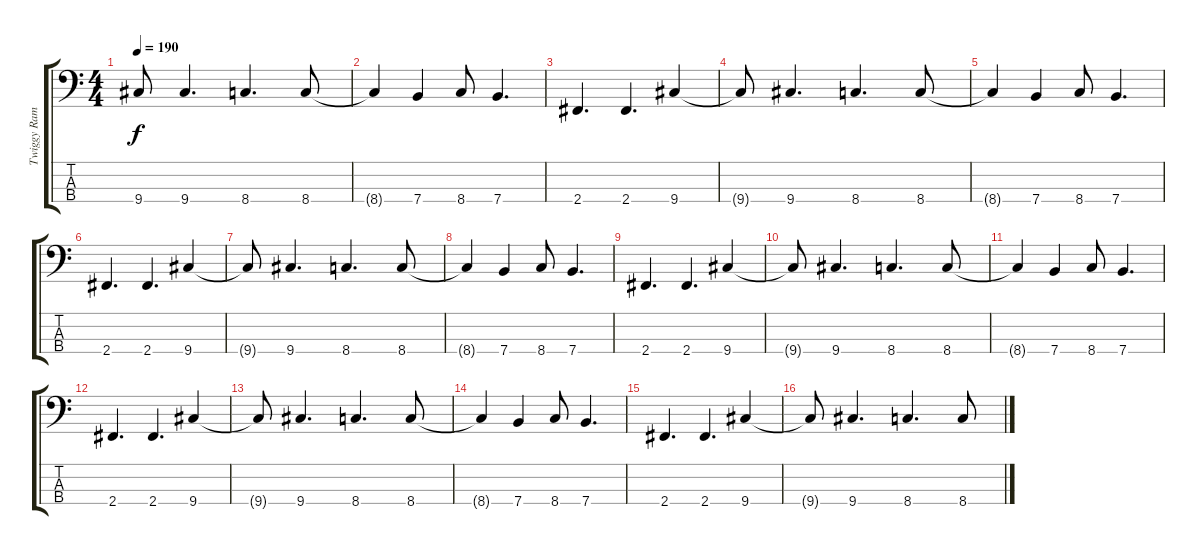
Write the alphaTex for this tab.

\track ("Twiggy Ramirez" "Twiggy Ram") {instrument electricbassfinger}
\staff {score tabs}
\tuning (G2 D2 A1 E1) {hide}
\ts (4 4)
\tempo 190
\clef f4
\ks c
9.4{t}.8{dy f} 9.4.4{d} 8.4.4{d} 8.4.8 |
8.4{t}.4 7.4.4 8.4.8 7.4.4{d} |
2.4.4{d} 2.4.4{d} 9.4.4 |
9.4{t}.8 9.4.4{d} 8.4.4{d} 8.4.8 |
8.4{t}.4 7.4.4 8.4.8 7.4.4{d} |
2.4.4{d} 2.4.4{d} 9.4.4 |
9.4{t}.8 9.4.4{d} 8.4.4{d} 8.4.8 |
8.4{t}.4 7.4.4 8.4.8 7.4.4{d} |
2.4.4{d} 2.4.4{d} 9.4.4 |
9.4{t}.8 9.4.4{d} 8.4.4{d} 8.4.8 |
8.4{t}.4 7.4.4 8.4.8 7.4.4{d} |
2.4.4{d} 2.4.4{d} 9.4.4 |
9.4{t}.8 9.4.4{d} 8.4.4{d} 8.4.8 |
8.4{t}.4 7.4.4 8.4.8 7.4.4{d} |
2.4.4{d} 2.4.4{d} 9.4.4 |
9.4{t}.8 9.4.4{d} 8.4.4{d} 8.4.8
